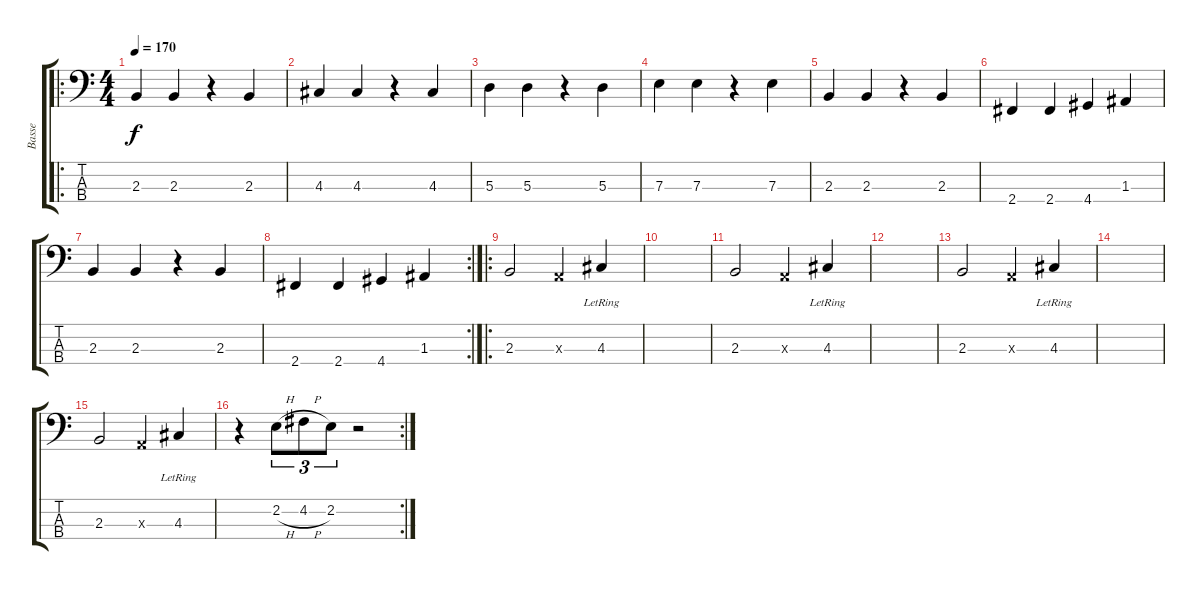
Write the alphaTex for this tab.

\track ("Basse" "Basse") {instrument electricbassfinger}
\staff {score tabs}
\tuning (G2 D2 A1 E1) {hide}
\ro
\ts (4 4)
\tempo 170
\clef f4
\ks c
2.3.4{dy f} 2.3.4 r.4 2.3.4 |
4.3.4 4.3.4 r.4 4.3.4 |
5.3.4 5.3.4 r.4 5.3.4 |
7.3.4 7.3.4 r.4 7.3.4 |
2.3.4 2.3.4 r.4 2.3.4 |
2.4.4 2.4.4 4.4.4 1.3.4 |
2.3.4 2.3.4 r.4 2.3.4 |
\rc 2
2.4.4 2.4.4 4.4.4 1.3.4 |
\ro
2.3.2 0.3{x}.4 4.3{lr}.4 |
|
2.3.2 0.3{x}.4 4.3{lr}.4 |
|
2.3.2 0.3{x}.4 4.3{lr}.4 |
|
2.3.2 0.3{x}.4 4.3{lr}.4 |
\rc 2
r.4 2.2{h}.8{tu (3 2)} 4.2{h}.8{tu (3 2)} 2.2.8{tu (3 2)} r.2
